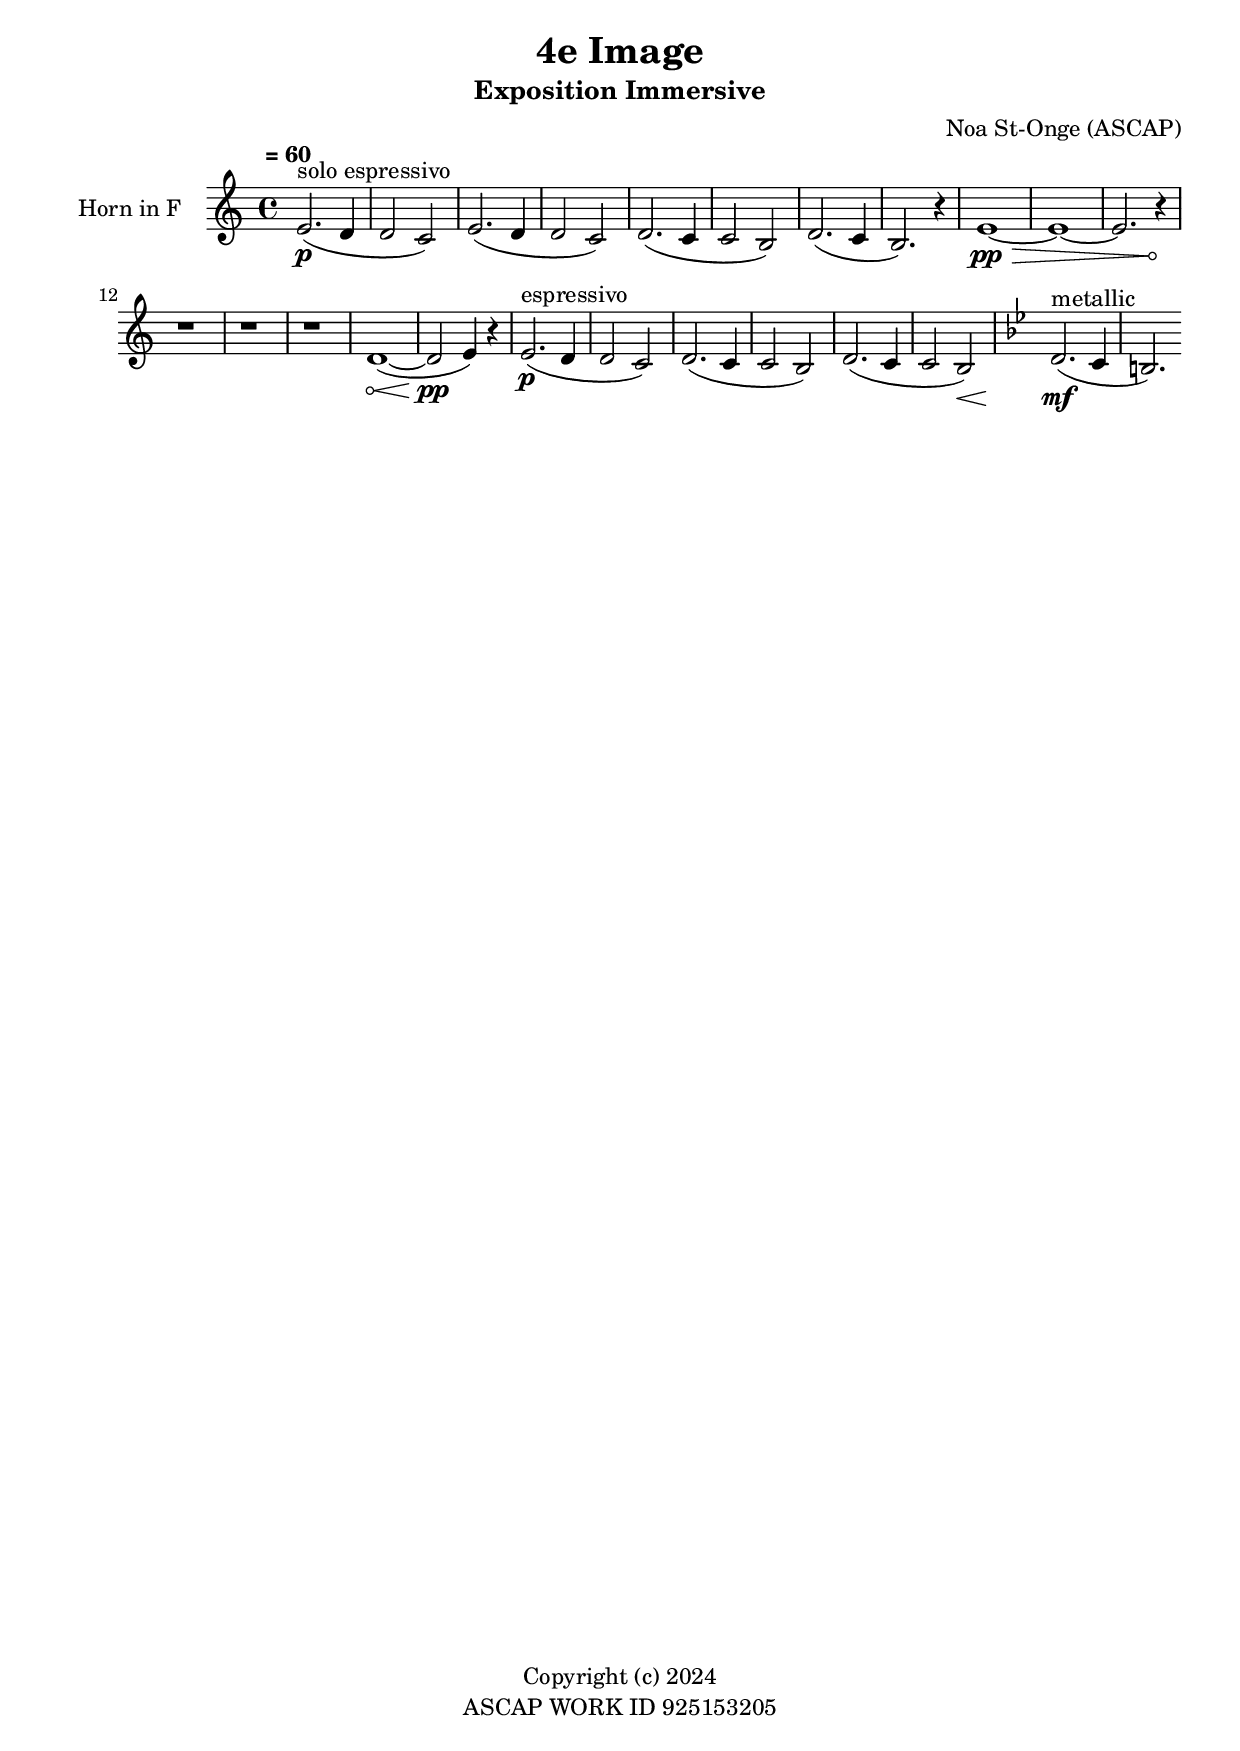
hornF = \relative c' {
  \time 4/4
  \tempo " = 60"
  \key f \major

  \set Score.rehearsalMarkFormatter = #format-mark-box-alphabet

  a2.\p^"solo espressivo"( g4 g2 f2)
  a2.( g4 g2 f2)
  g2.( f4 f2 e2)
  g2.( f4 e2.) r4


  \once \override Hairpin.circled-tip = ##t
  a1\>\pp ~ a1 ~ a2.

  r4\! \repeat unfold 3 {r1}

  \once \override Hairpin.circled-tip = ##t
  g1\<( ~ g2\!\pp a4) r4

  a2.\p^"espressivo"( g4 g2 f2)
  g2. (f4 f2 e2)
  g2. (f4 f2 e2\<)

  \key ees \major
  g2.\!\mf^"metallic"( f4 e2.)

}

hornFPart = \new Staff \with {
  instrumentName = "Horn in F"
  shortInstrumentName = "Hn.F."
  midiInstrument = "french horn"
} \hornF

hornFBookPart = \new Staff \with {
  instrumentName = "Horn in F"
  shortInstrumentName = ""
  midiInstrument = "french horn"
} \hornF

\book {
  \bookOutputName "Horn"
  \header {
  title = "4e Image"
  subtitle = "Exposition Immersive"
  composer = "Noa St-Onge (ASCAP)"
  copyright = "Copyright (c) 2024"
  % Remove default LilyPond tagline
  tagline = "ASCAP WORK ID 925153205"
}
  \score {
    <<
      \transpose f, c \hornFBookPart
    >>
    \layout {
      indent = 25
      short-indent = 10
    }

    \midi {
      \tempo 4=60
    }
  }
}